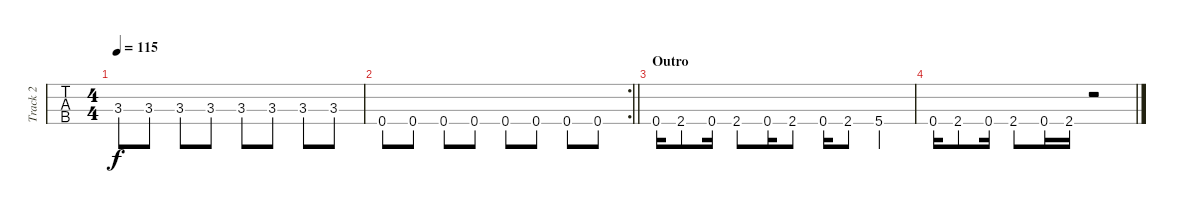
\track ("Track 2" "Track 2") {instrument electricbassfinger}
\staff {tabs}
\tuning (G2 D2 A1 D1) {hide}
\ts (4 4)
\tempo 115
\clef f4
\ks c
3.3.8{dy f} 3.3.8 3.3.8 3.3.8 3.3.8 3.3.8 3.3.8 3.3.8 |
\rc 2
\barLineRight lightlight
0.4.8 0.4.8 0.4.8 0.4.8 0.4.8 0.4.8 0.4.8 0.4.8 |
\section ("" "Outro")
0.4.16 2.4.8 0.4.16 2.4.8 0.4.16 2.4.8 0.4.16 2.4.8 5.4.4 |
0.4.16 2.4.8 0.4.16 2.4.8 0.4.16 2.4.16 r.2
